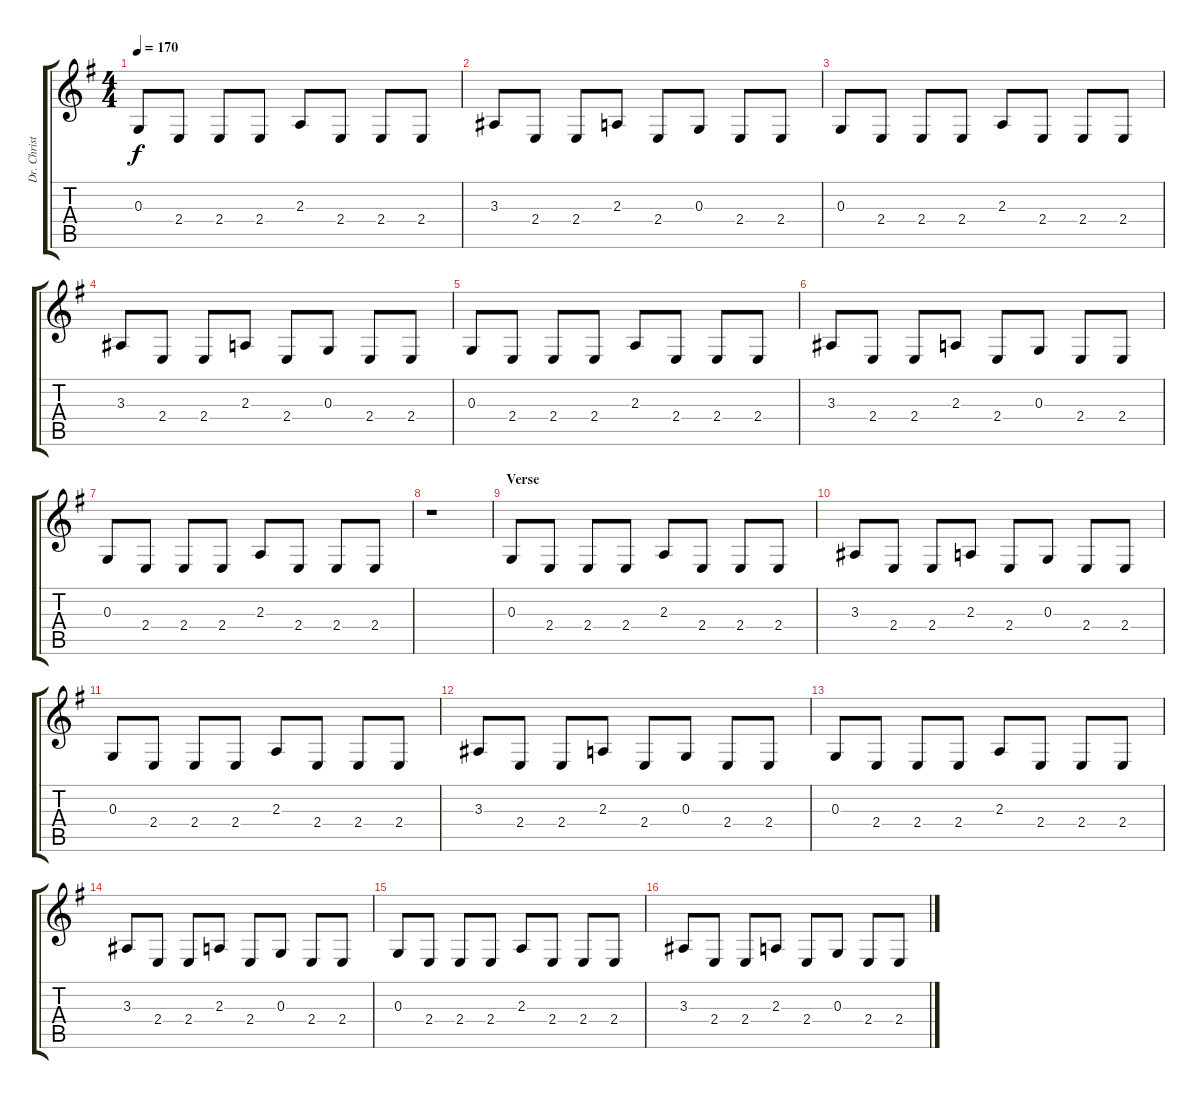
\track ("Dr. Christian Lorenz - Keyboard I" "Dr. Christ") {instrument synthbrass1}
\staff {score tabs}
\tuning (E4 B3 G3 D3 A2 E2) {hide}
\ts (4 4)
\tempo 170
\clef g2
\ks g
0.3.8{dy f} 2.4.8 2.4.8 2.4.8 2.3.8 2.4.8 2.4.8 2.4.8 |
3.3.8 2.4.8 2.4.8 2.3.8 2.4.8 0.3.8 2.4.8 2.4.8 |
0.3.8 2.4.8 2.4.8 2.4.8 2.3.8 2.4.8 2.4.8 2.4.8 |
3.3.8 2.4.8 2.4.8 2.3.8 2.4.8 0.3.8 2.4.8 2.4.8 |
0.3.8 2.4.8 2.4.8 2.4.8 2.3.8 2.4.8 2.4.8 2.4.8 |
3.3.8 2.4.8 2.4.8 2.3.8 2.4.8 0.3.8 2.4.8 2.4.8 |
0.3.8 2.4.8 2.4.8 2.4.8 2.3.8 2.4.8 2.4.8 2.4.8 |
r.1 |
\section ("" "Verse ")
0.3.8 2.4.8 2.4.8 2.4.8 2.3.8 2.4.8 2.4.8 2.4.8 |
3.3.8 2.4.8 2.4.8 2.3.8 2.4.8 0.3.8 2.4.8 2.4.8 |
0.3.8 2.4.8 2.4.8 2.4.8 2.3.8 2.4.8 2.4.8 2.4.8 |
3.3.8 2.4.8 2.4.8 2.3.8 2.4.8 0.3.8 2.4.8 2.4.8 |
0.3.8 2.4.8 2.4.8 2.4.8 2.3.8 2.4.8 2.4.8 2.4.8 |
3.3.8 2.4.8 2.4.8 2.3.8 2.4.8 0.3.8 2.4.8 2.4.8 |
0.3.8 2.4.8 2.4.8 2.4.8 2.3.8 2.4.8 2.4.8 2.4.8 |
3.3.8 2.4.8 2.4.8 2.3.8 2.4.8 0.3.8 2.4.8 2.4.8
